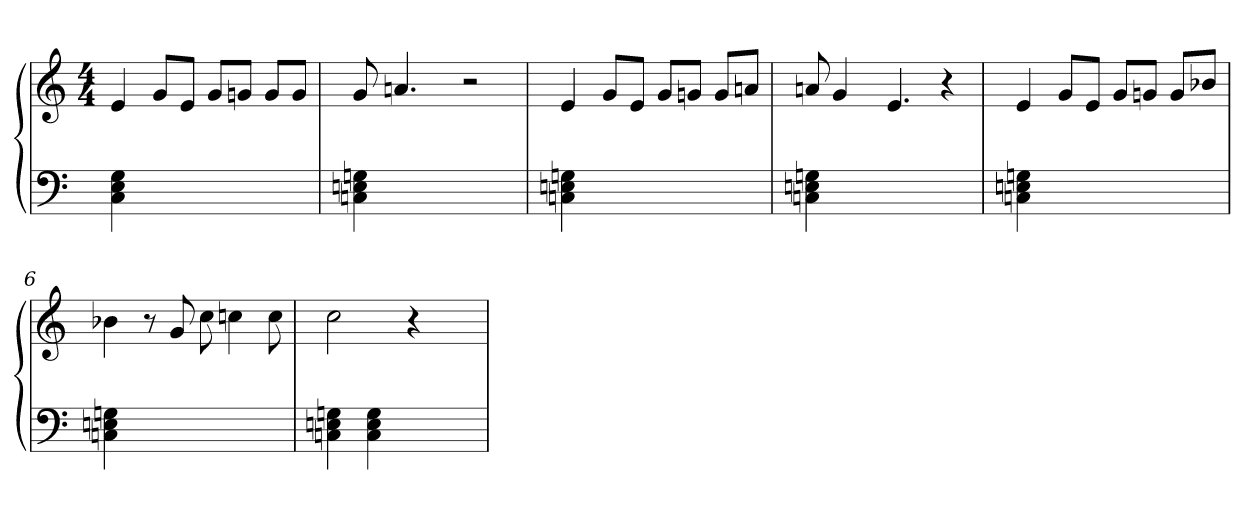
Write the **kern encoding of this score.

**kern	**kern
*part2	*part1
*staff2	*staff1
*	*M4/4
=1	=1
4C 4E 4G	4e
2.ryy	8gL
.	8eJ
.	8gL
.	8gnJ
.	8gL
.	8gJ
=2	=2
4Cn 4En 4Gn	8g
.	4.an
2.ryy	.
.	2r
=3	=3
4Cn 4En 4Gn	4e
2.ryy	8gL
.	8eJ
.	8gL
.	8gnJ
.	8gL
.	8anJ
=4	=4
4Cn 4En 4Gn	8an
.	4g
2.ryy	.
.	4.e
.	4r
=5	=5
4Cn 4En 4Gn	4e
2.ryy	8gL
.	8eJ
.	8gL
.	8gnJ
.	8gL
.	8b-XJ
=6	=6
4Cn 4En 4Gn	4b-X
2.ryy	8r
.	8g
.	8cc
.	4ccn
.	8cc
=7	=7
4Cn 4En 4Gn	2cc
4C 4E 4G	.
2ryy	4r
.	4ryy
=	=
*-	*-
